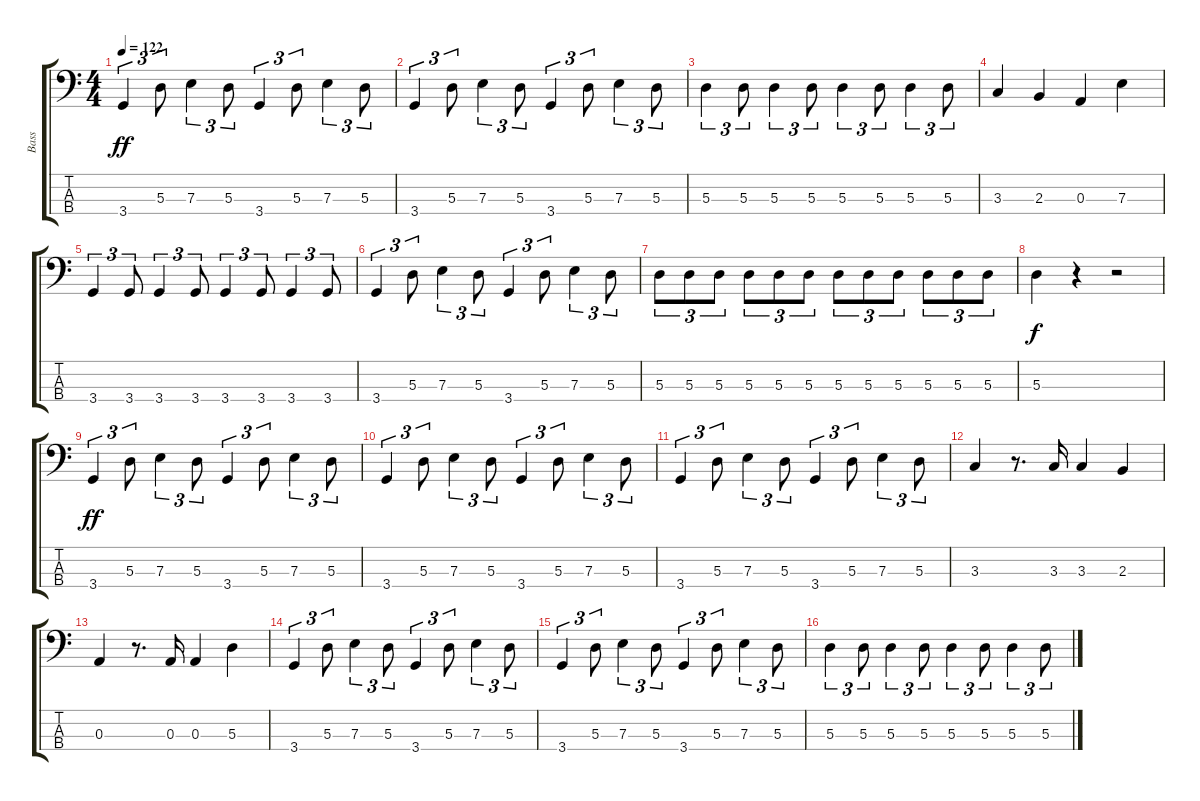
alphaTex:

\track ("Bass" "Bass") {instrument acousticbass}
\staff {score tabs}
\tuning (G2 D2 A1 E1) {hide}
\ts (4 4)
\tempo 122
\clef f4
\ks c
3.4.4{tu (3 2) dy ff} 5.3.8{tu (3 2)} 7.3.4{tu (3 2)} 5.3.8{tu (3 2)} 3.4.4{tu (3 2)} 5.3.8{tu (3 2)} 7.3.4{tu (3 2)} 5.3.8{tu (3 2)} |
3.4.4{tu (3 2)} 5.3.8{tu (3 2)} 7.3.4{tu (3 2)} 5.3.8{tu (3 2)} 3.4.4{tu (3 2)} 5.3.8{tu (3 2)} 7.3.4{tu (3 2)} 5.3.8{tu (3 2)} |
5.3.4{tu (3 2)} 5.3.8{tu (3 2)} 5.3.4{tu (3 2)} 5.3.8{tu (3 2)} 5.3.4{tu (3 2)} 5.3.8{tu (3 2)} 5.3.4{tu (3 2)} 5.3.8{tu (3 2)} |
3.3.4 2.3.4 0.3.4 7.3.4 |
3.4.4{tu (3 2)} 3.4.8{tu (3 2)} 3.4.4{tu (3 2)} 3.4.8{tu (3 2)} 3.4.4{tu (3 2)} 3.4.8{tu (3 2)} 3.4.4{tu (3 2)} 3.4.8{tu (3 2)} |
3.4.4{tu (3 2)} 5.3.8{tu (3 2)} 7.3.4{tu (3 2)} 5.3.8{tu (3 2)} 3.4.4{tu (3 2)} 5.3.8{tu (3 2)} 7.3.4{tu (3 2)} 5.3.8{tu (3 2)} |
5.3.8{tu (3 2)} 5.3.8{tu (3 2)} 5.3.8{tu (3 2)} 5.3.8{tu (3 2)} 5.3.8{tu (3 2)} 5.3.8{tu (3 2)} 5.3.8{tu (3 2)} 5.3.8{tu (3 2)} 5.3.8{tu (3 2)} 5.3.8{tu (3 2)} 5.3.8{tu (3 2)} 5.3.8{tu (3 2)} |
5.3.4{dy f} r.4 r.2 |
3.4.4{tu (3 2) dy ff} 5.3.8{tu (3 2)} 7.3.4{tu (3 2)} 5.3.8{tu (3 2)} 3.4.4{tu (3 2)} 5.3.8{tu (3 2)} 7.3.4{tu (3 2)} 5.3.8{tu (3 2)} |
3.4.4{tu (3 2)} 5.3.8{tu (3 2)} 7.3.4{tu (3 2)} 5.3.8{tu (3 2)} 3.4.4{tu (3 2)} 5.3.8{tu (3 2)} 7.3.4{tu (3 2)} 5.3.8{tu (3 2)} |
3.4.4{tu (3 2)} 5.3.8{tu (3 2)} 7.3.4{tu (3 2)} 5.3.8{tu (3 2)} 3.4.4{tu (3 2)} 5.3.8{tu (3 2)} 7.3.4{tu (3 2)} 5.3.8{tu (3 2)} |
3.3.4 r.8{d} 3.3.16 3.3.4 2.3.4 |
0.3.4 r.8{d} 0.3.16 0.3.4 5.3.4 |
3.4.4{tu (3 2)} 5.3.8{tu (3 2)} 7.3.4{tu (3 2)} 5.3.8{tu (3 2)} 3.4.4{tu (3 2)} 5.3.8{tu (3 2)} 7.3.4{tu (3 2)} 5.3.8{tu (3 2)} |
3.4.4{tu (3 2)} 5.3.8{tu (3 2)} 7.3.4{tu (3 2)} 5.3.8{tu (3 2)} 3.4.4{tu (3 2)} 5.3.8{tu (3 2)} 7.3.4{tu (3 2)} 5.3.8{tu (3 2)} |
5.3.4{tu (3 2)} 5.3.8{tu (3 2)} 5.3.4{tu (3 2)} 5.3.8{tu (3 2)} 5.3.4{tu (3 2)} 5.3.8{tu (3 2)} 5.3.4{tu (3 2)} 5.3.8{tu (3 2)}
